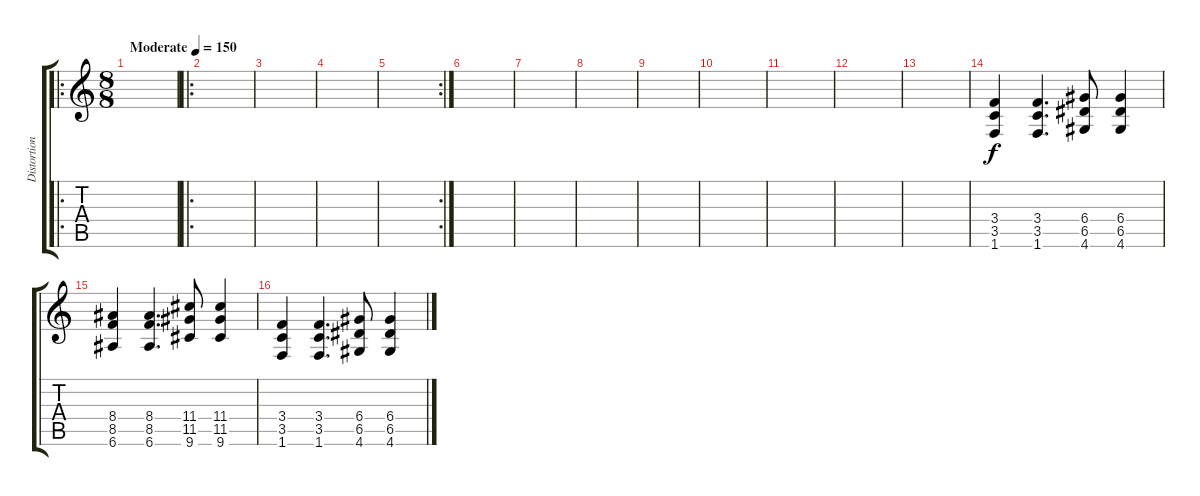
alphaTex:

\track ("Distortion" "Distortion") {instrument overdrivenguitar}
\staff {score tabs}
\tuning (E4 B3 G3 D3 A2 E2) {hide}
\ro
\ts (8 8)
\tempo (150 "Moderate")
\clef g2
\ks c
|
\ro
|
|
|
\rc 2
|
|
|
|
|
|
|
|
|
(3.4 3.5 1.6).4 (3.4 3.5 1.6).4{d} (6.4 6.5 4.6).8 (6.4 6.5 4.6).4 |
(8.4 8.5 6.6).4 (8.4 8.5 6.6).4{d} (11.4 11.5 9.6).8 (11.4 11.5 9.6).4 |
(3.4 3.5 1.6).4 (3.4 3.5 1.6).4{d} (6.4 6.5 4.6).8 (6.4 6.5 4.6).4
